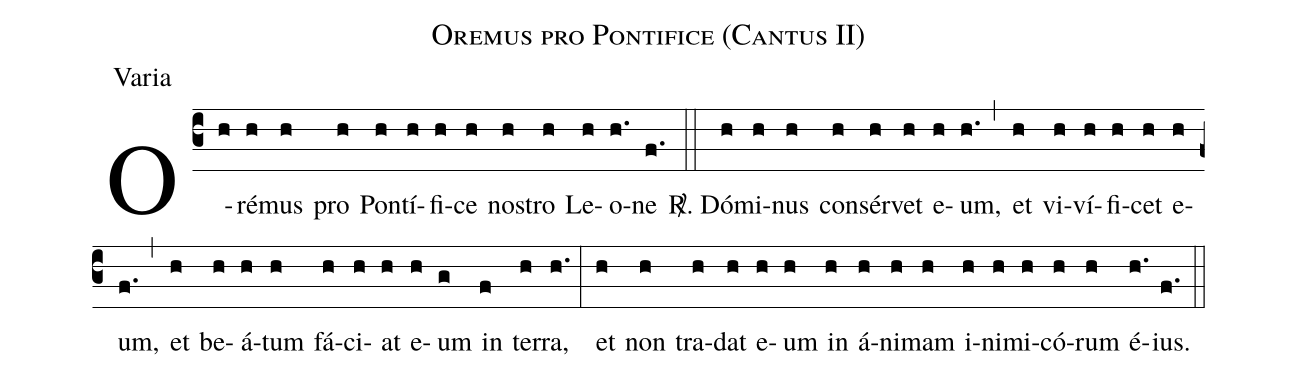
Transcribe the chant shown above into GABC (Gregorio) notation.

name:Oremus pro Pontifice (Cantus II);
office-part:Varia;
%%
(c3)O(h)ré(h)mus(h) pro(h) Pon(h)tí(h)fi(h)ce(h) no(h)stro(h) Le(h)o(h.)ne(f.) (::) <sp>R/</sp>. Dó(h)mi(h)nus(h) con(h)sér(h)vet(h) e(h)um,(h.) (,) et(h) vi(h)ví(h)fi(h)cet(h) e(h)um,(f.) (,) et(h) be(h)á(h)tum(h) fá(h)ci(h)at(h) e(h)um(g) in(f) ter(h)ra,(h.) (:) et(h) non(h) tra(h)dat(h) e(h)um(h) in(h) á(h)ni(h)mam(h) i(h)ni(h)mi(h)có(h)rum(h) é(h.)ius.(f.) (::)
